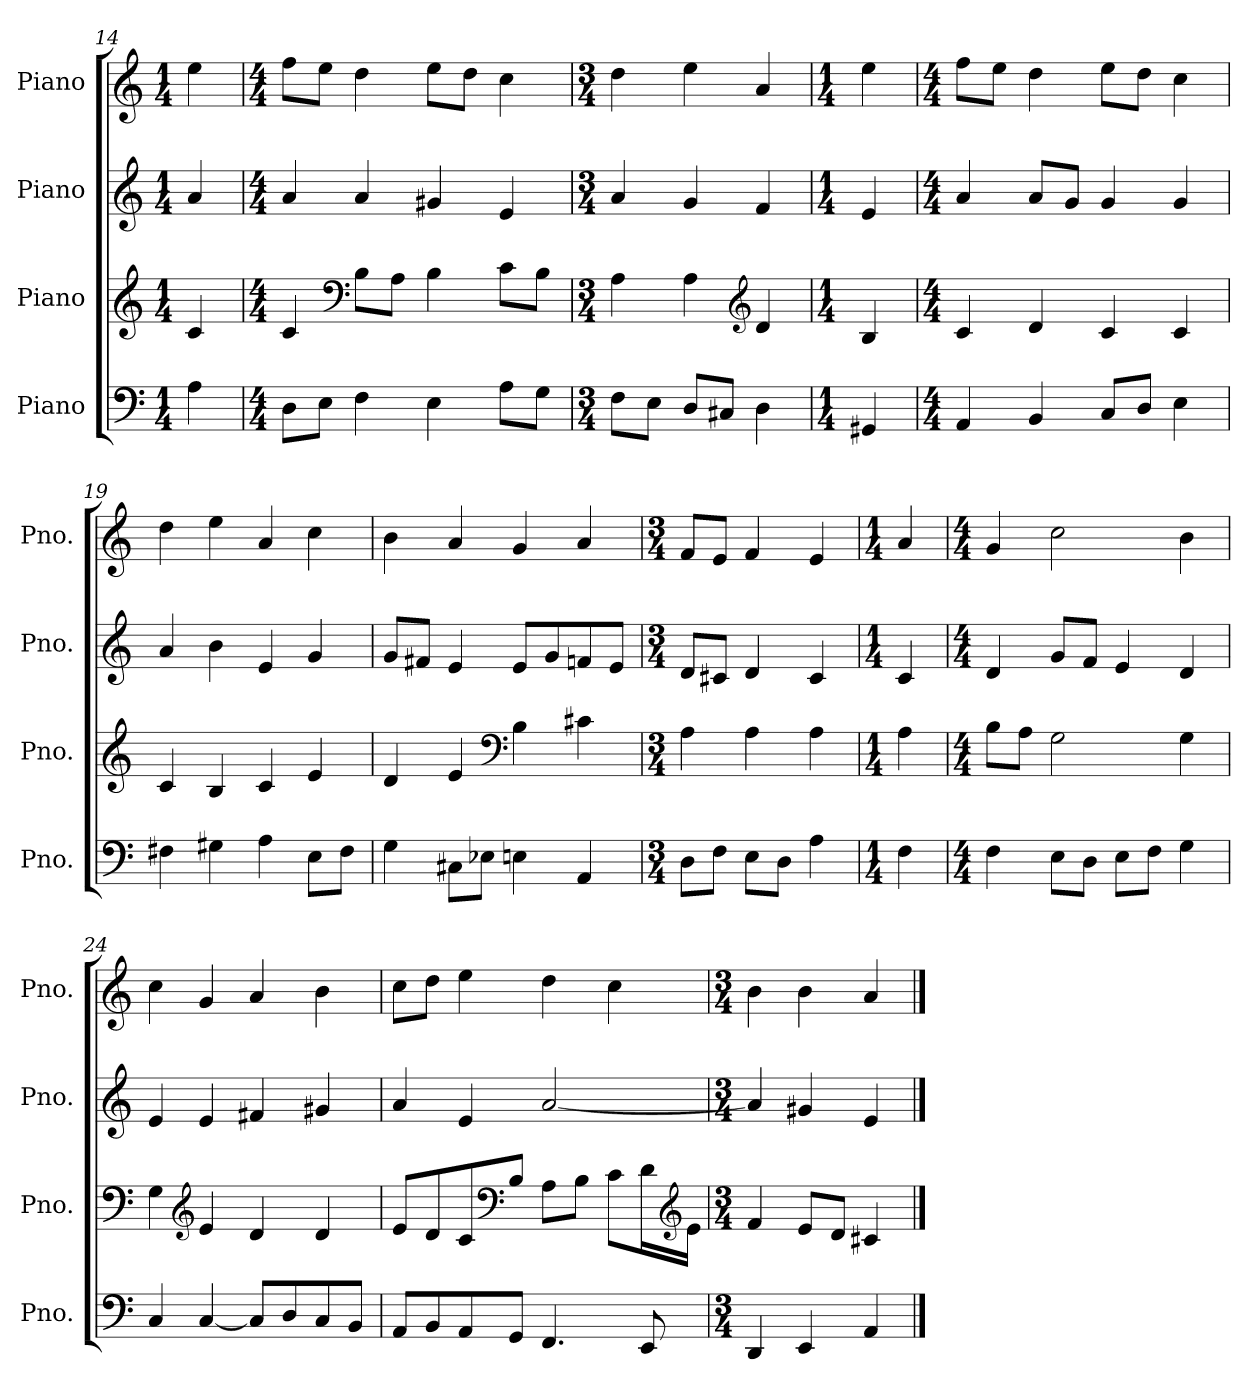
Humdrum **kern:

**kern	**kern	**kern	**kern
*part4	*part3	*part2	*part1
*staff4	*staff3	*staff2	*staff1
*I"Piano	*I"Piano	*I"Piano	*I"Piano
*I'Pno.	*I'Pno.	*I'Pno.	*I'Pno.
*clefF4	*clefG2	*clefG2	*clefG2
*k[]	*k[]	*k[]	*k[]
*M1/4	*M1/4	*M1/4	*M1/4
=14	=14	=14	=14
4A\	4c/	4a/	4ee\
!!LO:PB:g=z
=15	=15	=15	=15
*M4/4	*M4/4	*M4/4	*M4/4
8D\L	4c/	4a/	8ff\L
8E\J	.	.	8ee\J
*	*clefF4	*	*
4F\	8B\L	4a/	4dd\
.	8A\J	.	.
4E\	4B\	4g#X/	8ee\L
.	.	.	8dd\J
8A\L	8c\L	4e/	4cc\
8G\J	8B\J	.	.
=16	=16	=16	=16
*M3/4	*M3/4	*M3/4	*M3/4
8F\L	4A\	4a/	4dd\
8E\J	.	.	.
8D/L	4A\	4g/	4ee\
8C#X/J	.	.	.
*	*clefG2	*	*
4D\	4d/	4f/	4a/
=17	=17	=17	=17
*M1/4	*M1/4	*M1/4	*M1/4
4GG#X/	4B/	4e/	4ee\
=18	=18	=18	=18
*M4/4	*M4/4	*M4/4	*M4/4
4AA/	4c/	4a/	8ff\L
.	.	.	8ee\J
4BB/	4d/	8a/L	4dd\
.	.	8g/J	.
8C/L	4c/	4g/	8ee\L
8D/J	.	.	8dd\J
4E\	4c/	4g/	4cc\
=19	=19	=19	=19
4F#X\	4c/	4a/	4dd\
4G#X\	4B/	4b\	4ee\
4A\	4c/	4e/	4a/
8E\L	4e/	4g/	4cc\
8F#\J	.	.	.
!!LO:LB:g=z
=20	=20	=20	=20
4G\	4d/	8g/L	4b\
.	.	8f#X/J	.
8C#X\L	4e/	4e/	4a/
8E-X\J	.	.	.
*	*clefF4	*	*
4En\	4B\	8e/L	4g/
.	.	8g/	.
4AA/	4c#X\	8fn/	4a/
.	.	8e/J	.
=21	=21	=21	=21
*M3/4	*M3/4	*M3/4	*M3/4
8D\L	4A\	8d/L	8f/L
8F\J	.	8c#X/J	8e/J
8E\L	4A\	4d/	4f/
8D\J	.	.	.
4A\	4A\	4c#/	4e/
=22	=22	=22	=22
*M1/4	*M1/4	*M1/4	*M1/4
4F\	4A\	4c/	4a/
=23	=23	=23	=23
*M4/4	*M4/4	*M4/4	*M4/4
4F\	8B\L	4d/	4g/
.	8A\J	.	.
8E\L	2G\	8g/L	2cc\
8D\J	.	8f/J	.
8E\L	.	4e/	.
8F\J	.	.	.
4G\	4G\	4d/	4b\
=24	=24	=24	=24
4C/	4G\	4e/	4cc\
*	*clefG2	*	*
[4C/	4e/	4e/	4g/
8C/L]	4d/	4f#X/	4a/
8D/	.	.	.
8C/	4d/	4g#X/	4b\
8BB/J	.	.	.
!!LO:LB:g=z
=25	=25	=25	=25
8AA/L	8e/L	4a/	8cc\L
8BB/	8d/	.	8dd\J
8AA/	8c/	4e/	4ee\
*	*clefF4	*	*
8GG/J	8B/J	.	.
4.FF/	8A\L	[2a/	4dd\
.	8B\J	.	.
.	8c\L	.	4cc\
8EE/	16d\L	.	.
*	*clefG2	*	*
.	16e\JJ	.	.
=26	=26	=26	=26
*M3/4	*M3/4	*M3/4	*M3/4
4DD/	4f/	4a/]	4b\
4EE/	8e/L	4g#X/	4b\
.	8d/J	.	.
4AA/	4c#X/	4e/	4a/
==	==	==	==
*-	*-	*-	*-
